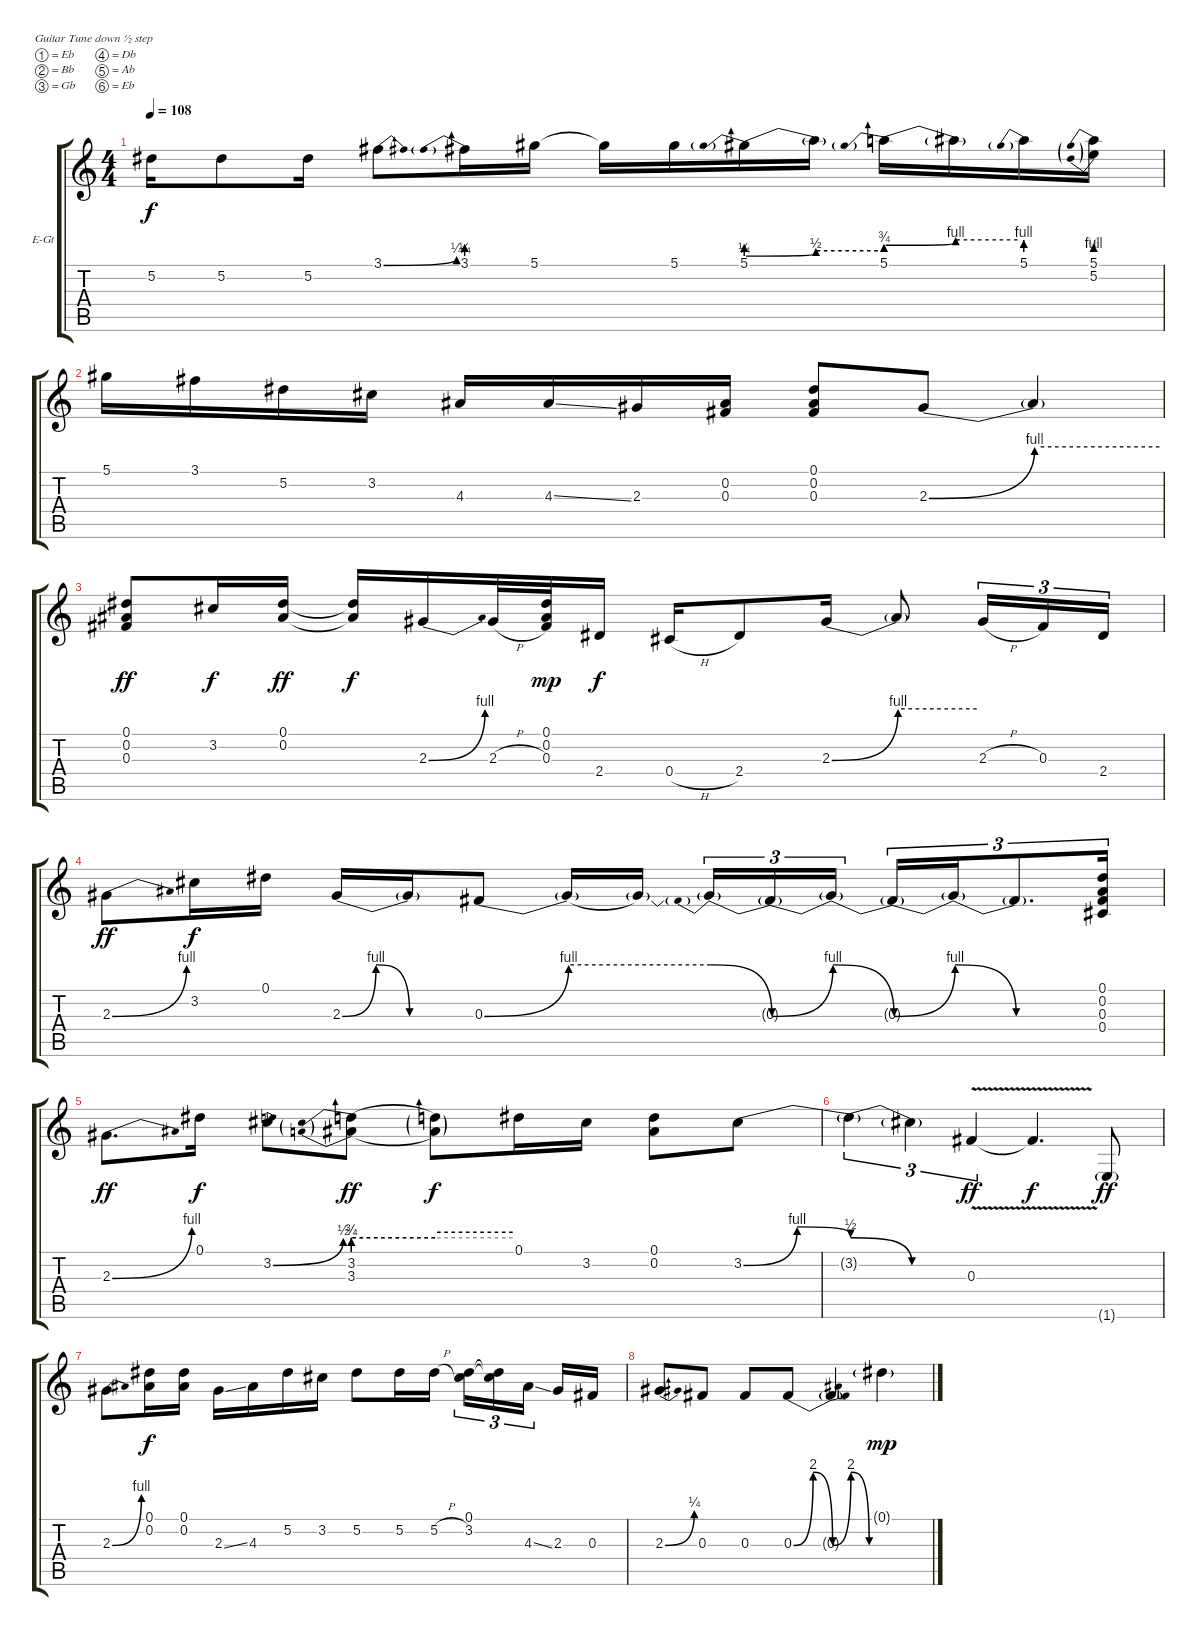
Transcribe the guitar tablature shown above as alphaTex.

\bracketExtendMode groupsimilarinstruments
\firstSystemTrackNameOrientation horizontal
\otherSystemsTrackNameOrientation horizontal
\track ("Guitar (Jimi Hendrix)" "E-Gt") {instrument overdrivenguitar}
\staff {score tabs}
\tuning (Eb4 Bb3 Gb3 Db3 Ab2 Eb2)
\ts (4 4)
\tempo 108
\clef g2
\ks c
5.2.16{dy f} 5.2.8 5.2.16 3.1{be (bend 0 0 60 1)}.8 3.1{be (prebend 0 1 60 1)}.16 5.1.16 5.1{t}.16 5.1.16 5.1{be (prebendbend 0 1 60 2)}.16 5.1{be (hold 0 2 60 2) t}.16 5.1{be (prebendbend 0 3 60 4)}.16 5.1{be (hold 0 4 60 4) t}.16 5.1{be (prebend 0 4 60 4)}.16 (5.1{be (prebend 0 4 60 4)} 5.2{be (prebend 0 2 60 2)}).16 |
5.1.16 3.1.16 5.2.16 3.2.16 4.3.16 4.3{ss}.16 2.3.16 (0.2 0.3).16 (0.1 0.2 0.3).8 2.3{be (bend 0 0 60 4)}.8 2.3{be (hold 0 4 60 4) t}.4 |
(0.1 0.2 0.3).8{dy ff} 3.2.16{dy f} (0.1 0.2).16{dy ff} (0.1{t} 0.2{t}).16{dy f} 2.3{be (bend 0 0 60 4)}.16 2.3{h}.32 (0.1 0.2 0.3).32{dy mp} 2.4.16{dy f} 0.4{h}.16 2.4.8 2.3{be (bend 0 0 60 4)}.16 2.3{be (hold 0 4 60 4) t}.8 2.3{h}.16{tu (3 2)} 0.3.16{tu (3 2)} 2.4.16{tu (3 2)} |
2.3{be (bend 0 0 60 4)}.8{dy ff} 3.2.16{dy f} 0.1.16 2.3{be (bendrelease 0 0 30 4 30 4 60 0)}.16 2.3{be (hold 0 0 60 0) t}.16 0.3{be (bend 0 0 60 4)}.8 0.3{be (hold 0 4 60 4) t}.16 0.3{t}.16 0.3{be (prebendrelease 0 4 60 0) t}.16{tu (3 2)} 0.3{be (bend 0 0 60 4) t}.16{tu (3 2)} 0.3{be (release 0 4 60 0) t}.16{tu (3 2)} 0.3{be (bend 0 0 60 4) t}.16{tu (3 2)} 0.3{be (release 0 4 60 0) t}.16{tu (3 2)} 0.3{be (hold 0 0 60 0) t}.8{d tu (3 2)} (0.1 0.2 0.3 0.4).16{tu (3 2)} |
2.3{be (bend 0 0 60 4)}.8{d dy ff} 0.1.16{dy f} 3.2{be (bend 0 0 60 2)}.8 (3.2{be (prebend 0 3 60 3)} 3.3{be (prebend 0 2 60 2)}).8{dy ff} (3.2{be (hold 0 3 60 3) t} 3.3{be (hold 0 2 60 2) t}).8{dy f} 0.1.16 3.2.16 (0.1 0.2).8 3.2{be (bendrelease 0 0 30 4 30 4 60 2)}.8 |
3.2{be (release 0 2 60 0) t}.4{tu (3 2)} 3.2{be (hold 0 0 60 0) t}.4{tu (3 2)} 0.3{v}.4{tu (3 2) dy ff} 0.3{v t}.4{d dy f} 1.6{g}.8{dy ff} |
2.3{be (bend 0 0 60 4)}.8 (0.1 0.2).16{dy f} (0.1 0.2).16 2.3{ss}.16 4.3.16 5.2.16 3.2.16 5.2.8 5.2.16 5.2{h}.16 (0.1 3.2).16{tu (3 2)} (0.1{t} 3.2{t}).16{tu (3 2)} 4.3{ss}.16{tu (3 2)} 2.3.16 0.3.16 |
2.3{be (bend 0 0 60 1)}.8 0.3.8 0.3.8 0.3{be (bendrelease 0 0 30 8 30 8 60 0)}.8 0.3{be (bendrelease 0 0 30 8 30 8 60 0) t}.4 0.1{g}.4{dy mp}
